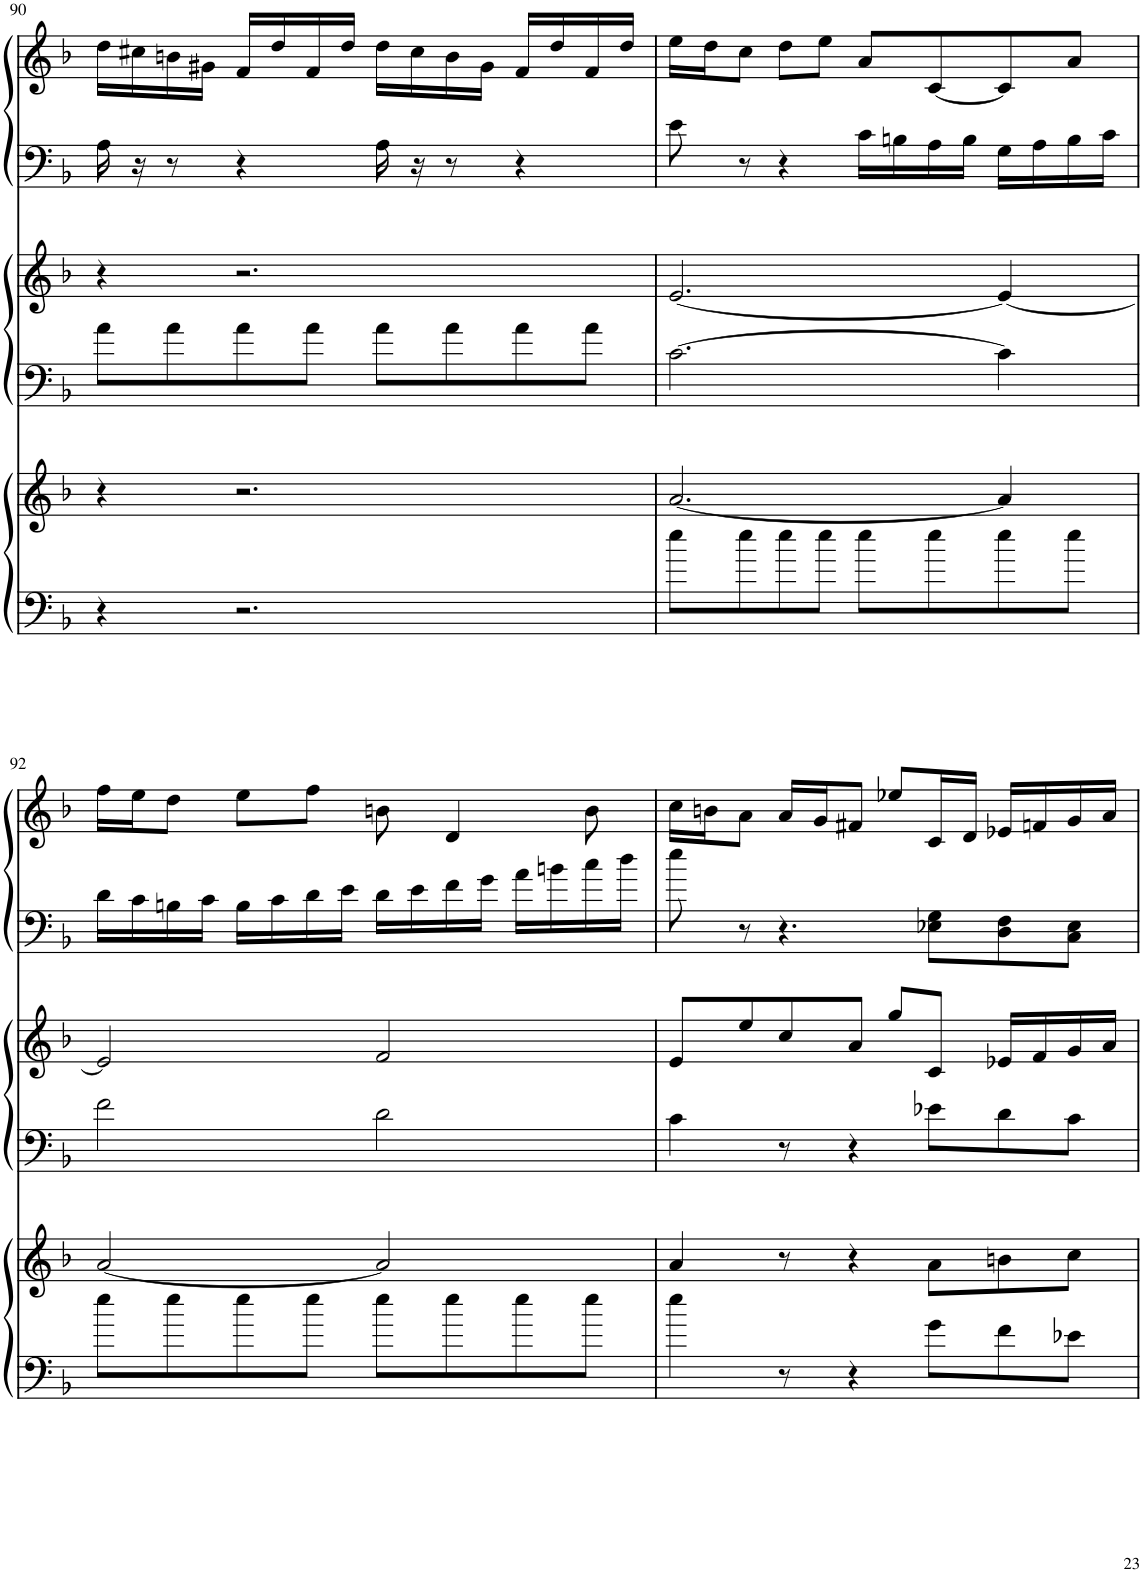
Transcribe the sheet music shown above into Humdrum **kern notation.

**kern	**kern	**kern	**kern	**kern	**kern
*part3	*part3	*part2	*part2	*part1	*part1
*staff6	*staff5	*staff4	*staff3	*staff2	*staff1
*I"Harp	*	*I"Harp	*	*I"Harp	*
*I'Hp	*	*I'Hp	*	*I'Hp	*
!!LO:PB:g=z
*clefF4	*clefG2	*clefF4	*clefG2	*clefF4	*clefG2
*k[b-]	*k[b-]	*k[b-]	*k[b-]	*k[b-]	*k[b-]
*M4/4	*M4/4	*M4/4	*M4/4	*M4/4	*M4/4
=90	=90	=90	=90	=90	=90
4r	4r	8a\L	4r	16A\	16dd\LL
.	.	.	.	16r	16cc#X\
.	.	8a\	.	8r	16bn\
.	.	.	.	.	16g#X\JJ
2.r	2.r	8a\	2.r	4r	16f/LL
.	.	.	.	.	16dd/
.	.	8a\J	.	.	16f/
.	.	.	.	.	16dd/JJ
.	.	8a\L	.	16A\	16dd\LL
.	.	.	.	16r	16cc#\
.	.	8a\	.	8r	16b\
.	.	.	.	.	16g#\JJ
.	.	8a\	.	4r	16f/LL
.	.	.	.	.	16dd/
.	.	8a\J	.	.	16f/
.	.	.	.	.	16dd/JJ
=91	=91	=91	=91	=91	=91
8ee\L	[2.a/	[2.c\	[2.e/	8e\	16ee\LL
.	.	.	.	.	16dd\J
8ee\	.	.	.	8r	8cc\J
8ee\	.	.	.	4r	8dd\L
8ee\J	.	.	.	.	8ee\J
8ee\L	.	.	.	16c\LL	8a/L
.	.	.	.	16Bn\	.
8ee\	.	.	.	16A\	[8c/
.	.	.	.	16B\JJ	.
8ee\	4a/]	4c\]	4e/_	16G\LL	8c/]
.	.	.	.	16A\	.
8ee\J	.	.	.	16B\	8a/J
.	.	.	.	16c\JJ	.
!!LO:LB:g=z
=92	=92	=92	=92	=92	=92
8ee\L	[2a/	2f\	2e/]	16d\LL	16ff\LL
.	.	.	.	16c\	16ee\J
8ee\	.	.	.	16Bn\	8dd\J
.	.	.	.	16c\JJ	.
8ee\	.	.	.	16B\LL	8ee\L
.	.	.	.	16c\	.
8ee\J	.	.	.	16d\	8ff\J
.	.	.	.	16e\JJ	.
8ee\L	2a/]	2d\	2f/	16d\LL	8bn\
.	.	.	.	16e\	.
8ee\	.	.	.	16f\	4d/
.	.	.	.	16g\JJ	.
8ee\	.	.	.	16a\LL	.
.	.	.	.	16bn\	.
8ee\J	.	.	.	16cc\	8b\
.	.	.	.	16dd\JJ	.
=93	=93	=93	=93	=93	=93
4ee\	4a/	4c\	8e/L	8ee\	16cc\LL
.	.	.	.	.	16bn\J
.	.	.	8ee/	8r	8a\J
8r	8r	8r	8cc/	4.r	16a/LL
.	.	.	.	.	16g/J
4r	4r	4r	8a/J	.	8f#X/J
.	.	.	8gg/L	.	8ee-X/L
8g\L	8a\L	8e-X\L	8c/J	8E-X\ 8G\L	16c/L
.	.	.	.	.	16d/JJ
8f\	8bn\	8d\	16e-X/LL	8D\ 8F\	16e-X/LL
.	.	.	16f/	.	16fn/
8e-X\J	8cc\J	8c\J	16g/	8C\ 8E-\J	16g/
.	.	.	16a/JJ	.	16a/JJ
=	=	=	=	=	=
*-	*-	*-	*-	*-	*-
